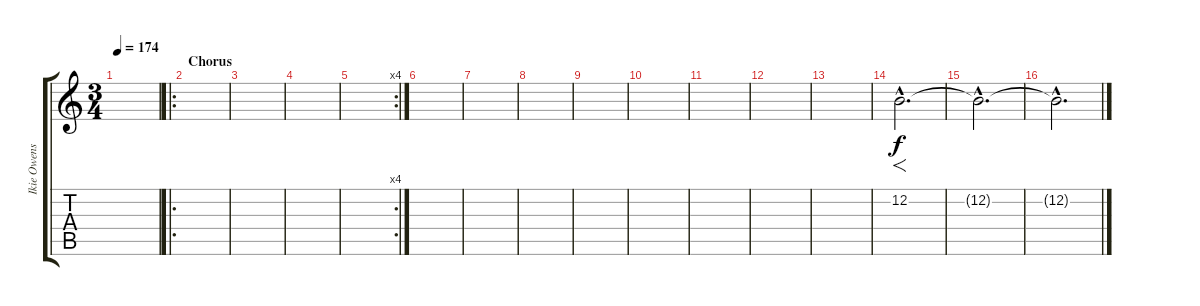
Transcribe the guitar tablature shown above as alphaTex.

\track ("Ikie Owens - Synth" "Ikie Owens") {instrument pad7halo}
\staff {score tabs}
\tuning (E4 B3 G3 D3 A2 E2) {hide}
\ts (3 4)
\tempo 174
\clef g2
\ks c
|
\ro
\section ("" "Chorus")
|
|
|
\rc 4
|
|
|
|
|
|
|
|
|
12.2{hac}.2{f d} |
12.2{hac t}.2{d dy f} |
12.2{hac t}.2{d}
